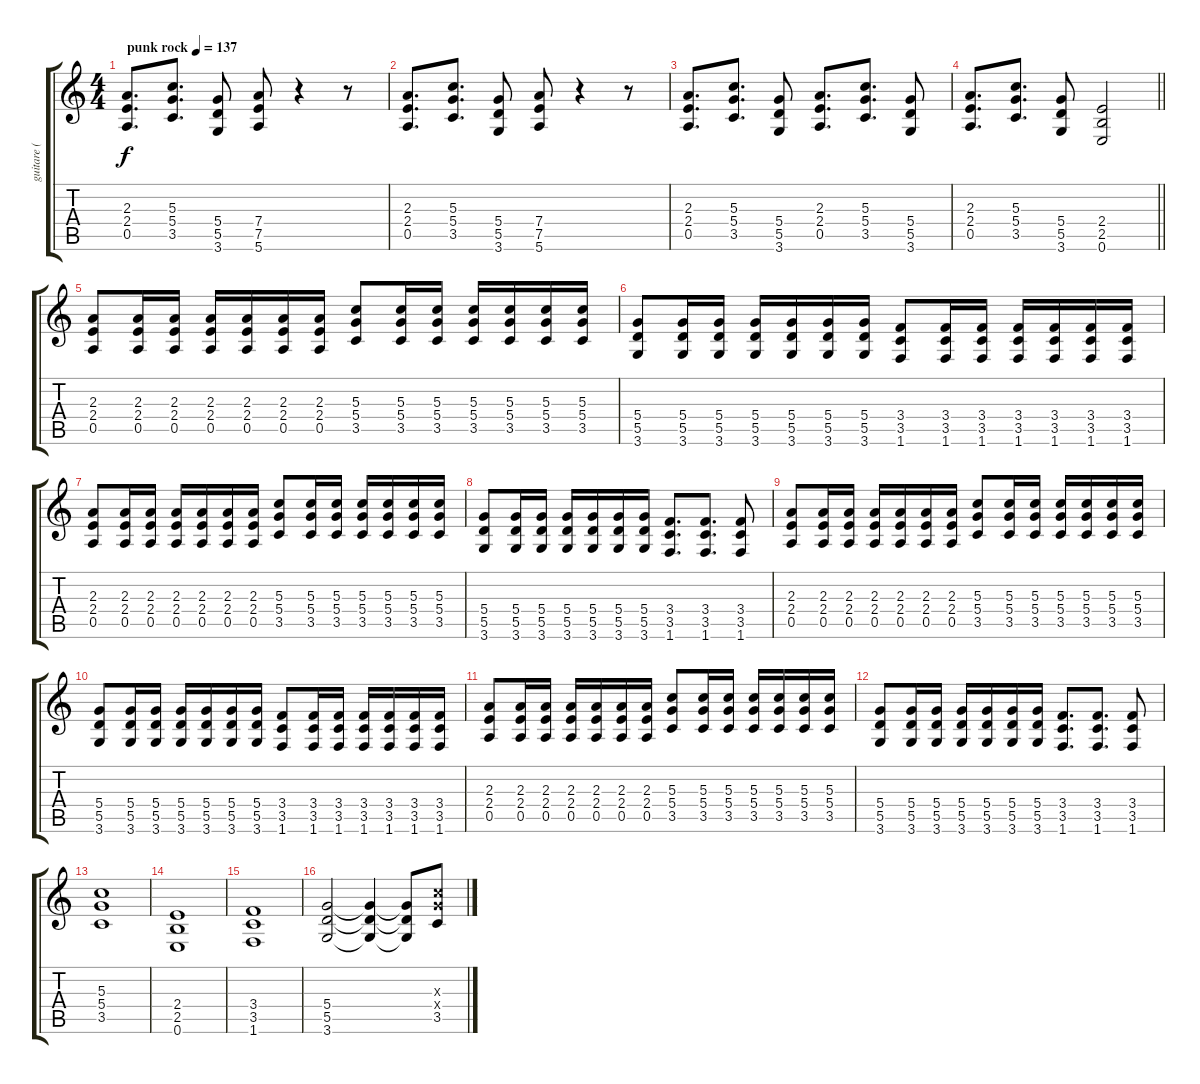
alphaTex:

\track ("guitare ( Frederiksen ) " "guitare ( ") {instrument distortionguitar}
\staff {score tabs}
\tuning (E4 B3 G3 D3 A2 E2) {hide}
\ts (4 4)
\tempo (137 "punk rock")
\clef g2
\ks c
(2.3 2.4 0.5).8{d dy f instrument distortionguitar} (5.3 5.4 3.5).8{d} (5.4 5.5 3.6).8 (7.4 7.5 5.6).8 r.4 r.8 |
(2.3 2.4 0.5).8{d} (5.3 5.4 3.5).8{d} (5.4 5.5 3.6).8 (7.4 7.5 5.6).8 r.4 r.8 |
(2.3 2.4 0.5).8{d} (5.3 5.4 3.5).8{d} (5.4 5.5 3.6).8 (2.3 2.4 0.5).8{d} (5.3 5.4 3.5).8{d} (5.4 5.5 3.6).8 |
\barLineRight lightlight
(2.3 2.4 0.5).8{d} (5.3 5.4 3.5).8{d} (5.4 5.5 3.6).8 (2.4 2.5 0.6).2 |
(2.3 2.4 0.5).8 (2.3 2.4 0.5).16 (2.3 2.4 0.5).16 (2.3 2.4 0.5).16 (2.3 2.4 0.5).16 (2.3 2.4 0.5).16 (2.3 2.4 0.5).16 (5.3 5.4 3.5).8 (5.3 5.4 3.5).16 (5.3 5.4 3.5).16 (5.3 5.4 3.5).16 (5.3 5.4 3.5).16 (5.3 5.4 3.5).16 (5.3 5.4 3.5).16 |
(5.4 5.5 3.6).8 (5.4 5.5 3.6).16 (5.4 5.5 3.6).16 (5.4 5.5 3.6).16 (5.4 5.5 3.6).16 (5.4 5.5 3.6).16 (5.4 5.5 3.6).16 (3.4 3.5 1.6).8 (3.4 3.5 1.6).16 (3.4 3.5 1.6).16 (3.4 3.5 1.6).16 (3.4 3.5 1.6).16 (3.4 3.5 1.6).16 (3.4 3.5 1.6).16 |
(2.3 2.4 0.5).8 (2.3 2.4 0.5).16 (2.3 2.4 0.5).16 (2.3 2.4 0.5).16 (2.3 2.4 0.5).16 (2.3 2.4 0.5).16 (2.3 2.4 0.5).16 (5.3 5.4 3.5).8 (5.3 5.4 3.5).16 (5.3 5.4 3.5).16 (5.3 5.4 3.5).16 (5.3 5.4 3.5).16 (5.3 5.4 3.5).16 (5.3 5.4 3.5).16 |
(5.4 5.5 3.6).8 (5.4 5.5 3.6).16 (5.4 5.5 3.6).16 (5.4 5.5 3.6).16 (5.4 5.5 3.6).16 (5.4 5.5 3.6).16 (5.4 5.5 3.6).16 (3.4 3.5 1.6).8{d} (3.4 3.5 1.6).8{d} (3.4 3.5 1.6).8 |
(2.3 2.4 0.5).8 (2.3 2.4 0.5).16 (2.3 2.4 0.5).16 (2.3 2.4 0.5).16 (2.3 2.4 0.5).16 (2.3 2.4 0.5).16 (2.3 2.4 0.5).16 (5.3 5.4 3.5).8 (5.3 5.4 3.5).16 (5.3 5.4 3.5).16 (5.3 5.4 3.5).16 (5.3 5.4 3.5).16 (5.3 5.4 3.5).16 (5.3 5.4 3.5).16 |
(5.4 5.5 3.6).8 (5.4 5.5 3.6).16 (5.4 5.5 3.6).16 (5.4 5.5 3.6).16 (5.4 5.5 3.6).16 (5.4 5.5 3.6).16 (5.4 5.5 3.6).16 (3.4 3.5 1.6).8 (3.4 3.5 1.6).16 (3.4 3.5 1.6).16 (3.4 3.5 1.6).16 (3.4 3.5 1.6).16 (3.4 3.5 1.6).16 (3.4 3.5 1.6).16 |
(2.3 2.4 0.5).8 (2.3 2.4 0.5).16 (2.3 2.4 0.5).16 (2.3 2.4 0.5).16 (2.3 2.4 0.5).16 (2.3 2.4 0.5).16 (2.3 2.4 0.5).16 (5.3 5.4 3.5).8 (5.3 5.4 3.5).16 (5.3 5.4 3.5).16 (5.3 5.4 3.5).16 (5.3 5.4 3.5).16 (5.3 5.4 3.5).16 (5.3 5.4 3.5).16 |
(5.4 5.5 3.6).8 (5.4 5.5 3.6).16 (5.4 5.5 3.6).16 (5.4 5.5 3.6).16 (5.4 5.5 3.6).16 (5.4 5.5 3.6).16 (5.4 5.5 3.6).16 (3.4 3.5 1.6).8{d} (3.4 3.5 1.6).8{d} (3.4 3.5 1.6).8 |
(5.3 5.4 3.5).1{volume 16 instrument electricguitarclean} |
(2.4 2.5 0.6).1 |
(3.4 3.5 1.6).1 |
(5.4 5.5 3.6).2 (5.4{t} 5.5{t} 3.6{t}).4 (5.4{t} 5.5{t} 3.6{t}).8 (5.3{x} 5.4{x} 3.5).8{volume 5 instrument distortionguitar}
